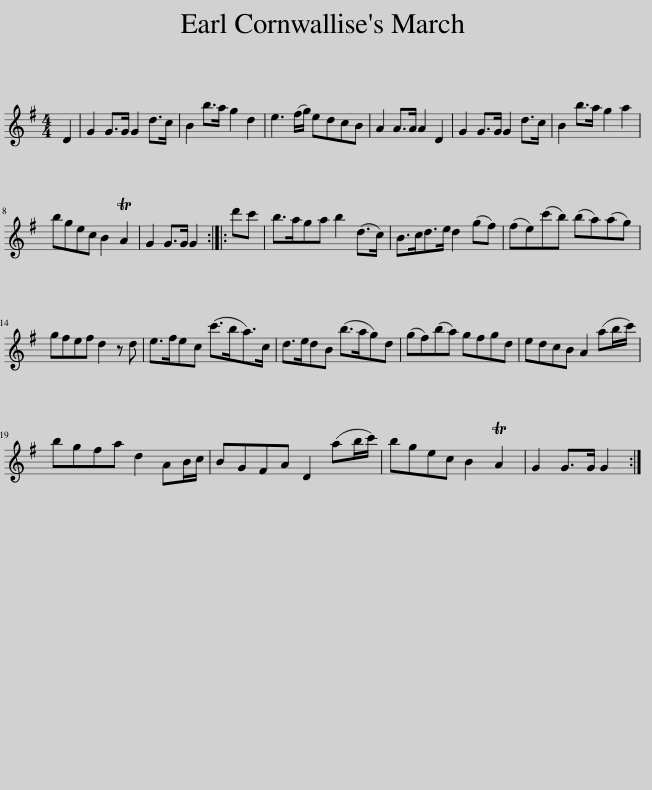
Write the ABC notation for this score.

X:1
L:1/8
M:4/4
I:linebreak $
K:G
V:1 treble
V:1
 D2 | G2 G>G G2 d>c | B2 b>a g2 d2 | e3 (f/g/) edcB | A2 A>A A2 D2 | %5
 G2 G>G G2 d>c | B2 b>a g2 a2 |$ bgec B2 TA2 | G2 G>G G2 :: d'c' | %10
 b>aga b2 (d>c) | B>cd>e d2 (gf) | (fe)(c'b) (ba)(ag) |$ gfef d2 z d | e>fec (c'>ba>)c | %15
 d>edB (b>ag)d | (gf)(ba) gfgd | edcB A2 (ab/c'/) |$ bgfa d2 AB/c/ | BGFA D2 (ab/c'/) | %20
 bgec B2 TA2 | G2 G>G G2 :| %22
